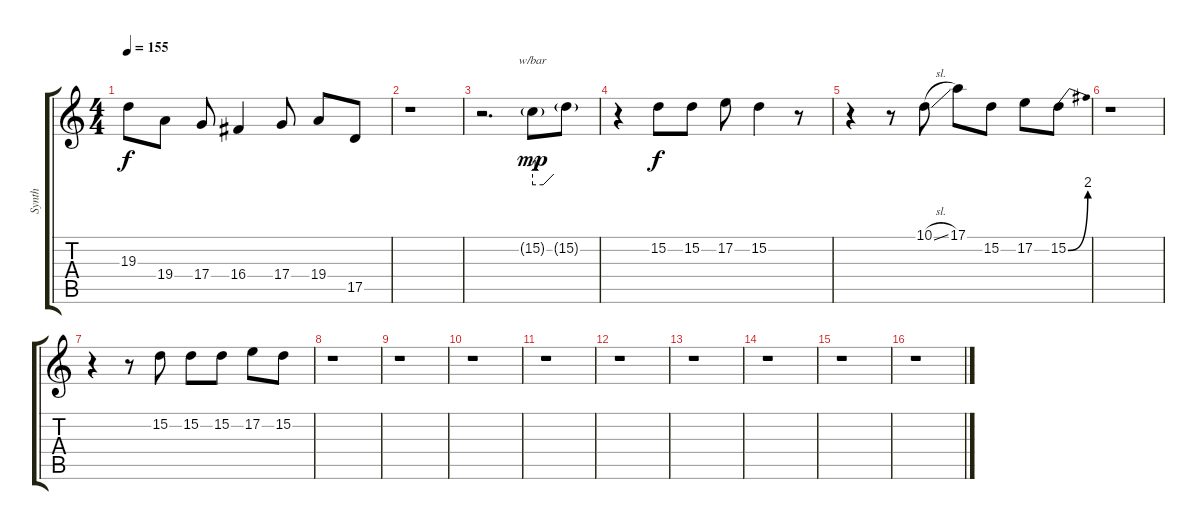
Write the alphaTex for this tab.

\track ("Synth" "Synth") {instrument lead2sawtooth}
\staff {score tabs}
\tuning (E4 B3 G3 D3 A2 E2) {hide}
\ts (4 4)
\tempo 155
\clef g2
\ks c
19.3.8{dy f} 19.4.8 17.4.8 16.4.4 17.4.8 19.4.8 17.5.8 |
r.1 |
r.2{d} 15.2{g}.8{tbe (custom default 0 -4 30 -4 60 0) dy mp} 15.2{g}.8 |
r.4 15.2.8{dy f} 15.2.8 17.2.8 15.2.4 r.8 |
r.4 r.8 10.1{sl}.8 17.1.8 15.2.8 17.2.8 15.2{be (bend 0 0 60 8)}.8 |
r.1 |
r.4 r.8 15.2.8 15.2.8 15.2.8 17.2.8 15.2.8 |
r.1 |
r.1 |
r.1 |
r.1 |
r.1 |
r.1 |
r.1 |
r.1 |
r.1
